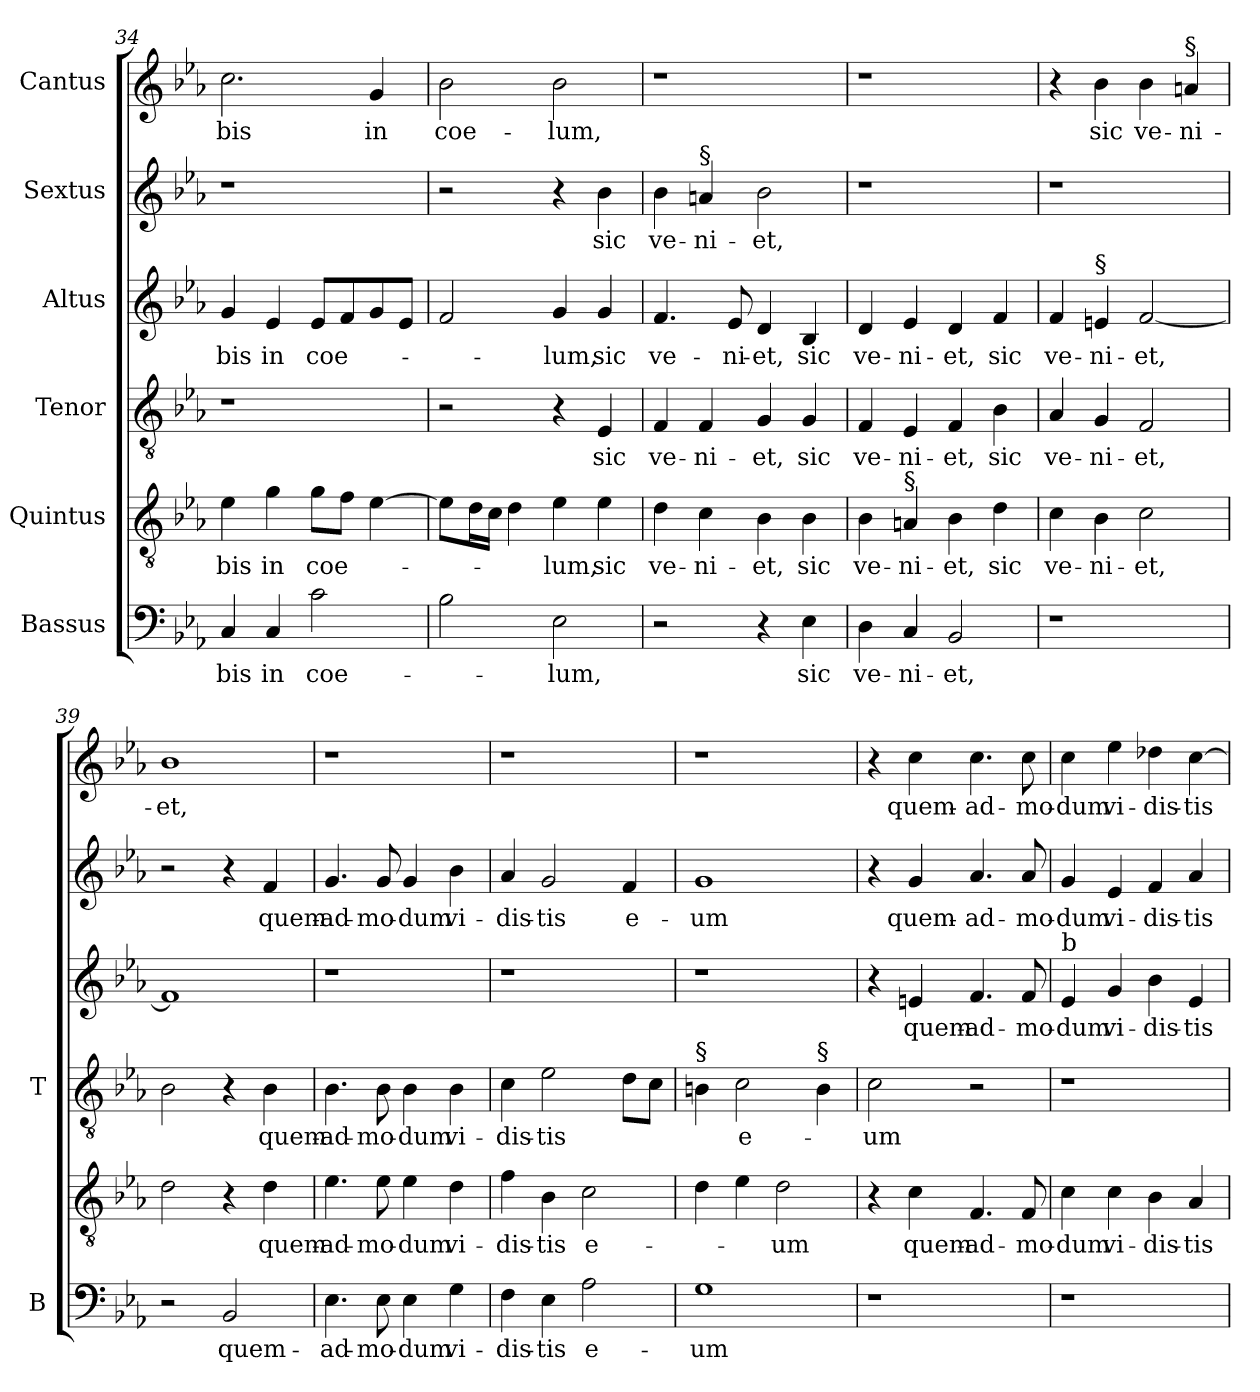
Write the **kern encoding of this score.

**kern	**text	**kern	**text	**kern	**text	**kern	**text	**kern	**text	**kern	**text
*part6	*part6	*part5	*part5	*part4	*part4	*part3	*part3	*part2	*part2	*part1	*part1
*staff6	*staff6	*staff5	*staff5	*staff4	*staff4	*staff3	*staff3	*staff2	*staff2	*staff1	*staff1
*I"Bassus	*	*I"Quintus	*	*I"Tenor	*	*I"Altus	*	*I"Sextus	*	*I"Cantus	*
*I'B	*	*	*	*I'T	*	*	*	*	*	*	*
*clefF4	*	*clefGv2	*	*clefGv2	*	*clefG2	*	*clefG2	*	*clefG2	*
*	*	*ITrd7c12	*	*ITrd7c12	*	*	*	*	*	*	*
*k[b-e-a-]	*	*k[b-e-a-]	*	*k[b-e-a-]	*	*k[b-e-a-]	*	*k[b-e-a-]	*	*k[b-e-a-]	*
*E-:	*	*E-:	*	*E-:	*	*E-:	*	*E-:	*	*E-:	*
=34	=34	=34	=34	=34	=34	=34	=34	=34	=34	=34	=34
!	!LO:LY:b	!	!LO:LY:b	!	!	!	!LO:LY:b	!	!	!	!LO:LY:b
4C/	-bis	4E-\	-bis	1r	.	4g/	-bis	1r	.	2.cc\	-bis
!	!LO:LY:b	!	!LO:LY:b	!	!	!	!LO:LY:b	!	!	!	!
4C/	in	4G\	in	.	.	4e-/	in	.	.	.	.
!	!LO:LY:b	!	!LO:LY:b	!	!	!	!LO:LY:b	!	!	!	!
2c\	coe-	8G\L	coe-	.	.	8e-/L	coe-	.	.	.	.
.	.	8F\J	.	.	.	8f/	.	.	.	.	.
!	!	!	!	!	!	!	!	!	!	!	!LO:LY:b
.	.	[>4E-\	.	.	.	8g/	.	.	.	4g/	in
.	.	.	.	.	.	8e-/J	.	.	.	.	.
!!LO:LB:g=z
=35	=35	=35	=35	=35	=35	=35	=35	=35	=35	=35	=35
!	!	!	!	!	!	!	!	!	!	!	!LO:LY:b
2B-\	.	8E-\L]	.	2r	.	2f/	.	2r	.	2b-\	coe-
.	.	16D\L	.	.	.	.	.	.	.	.	.
.	.	16C\JJ	.	.	.	.	.	.	.	.	.
.	.	4D\	.	.	.	.	.	.	.	.	.
!	!LO:LY:b	!	!LO:LY:b	!	!	!	!LO:LY:b	!	!	!	!LO:LY:b
2E-\	-lum,	4E-\	-lum,	4r	.	4g/	-lum,	4r	.	2b-\	-lum,
!	!	!	!LO:LY:b	!	!LO:LY:b	!	!LO:LY:b	!	!LO:LY:b	!	!
.	.	4E-\	sic	4EE-/	sic	4g/	sic	4b-\	sic	.	.
=36	=36	=36	=36	=36	=36	=36	=36	=36	=36	=36	=36
!	!	!	!LO:LY:b	!	!LO:LY:b	!	!LO:LY:b	!	!LO:LY:b	!	!
2r	.	4D\	ve-	4FF/	ve-	4.f/	ve-	4b-\	ve-	1r	.
!	!	!	!	!	!	!	!	!LO:TX:a:t=§	!	!	!
!	!	!	!LO:LY:b	!	!LO:LY:b	!	!	!	!LO:LY:b	!	!
.	.	4C\	-ni-	4FF/	-ni-	.	.	4a/	-ni-	.	.
!	!	!	!	!	!	!	!LO:LY:b	!	!	!	!
.	.	.	.	.	.	8e-/	-ni-	.	.	.	.
!	!	!	!LO:LY:b	!	!LO:LY:b	!	!LO:LY:b	!	!LO:LY:b	!	!
4r	.	4BB-\	-et,	4GG/	-et,	4d/	-et,	2b-\	-et,	.	.
!	!LO:LY:b	!	!LO:LY:b	!	!LO:LY:b	!	!LO:LY:b	!	!	!	!
4E-\	sic	4BB-\	sic	4GG/	sic	4B-/	sic	.	.	.	.
=37	=37	=37	=37	=37	=37	=37	=37	=37	=37	=37	=37
!	!LO:LY:b	!	!LO:LY:b	!	!LO:LY:b	!	!LO:LY:b	!	!	!	!
4D\	ve-	4BB-\	ve-	4FF/	ve-	4d/	ve-	1r	.	1r	.
!	!	!LO:TX:a:t=§	!	!	!	!	!	!	!	!	!
!	!LO:LY:b	!	!LO:LY:b	!	!LO:LY:b	!	!LO:LY:b	!	!	!	!
4C/	-ni-	4AA/	-ni-	4EE-/	-ni-	4e-/	-ni-	.	.	.	.
!	!LO:LY:b	!	!LO:LY:b	!	!LO:LY:b	!	!LO:LY:b	!	!	!	!
2BB-/	-et,	4BB-\	-et,	4FF/	-et,	4d/	-et,	.	.	.	.
!	!	!	!LO:LY:b	!	!LO:LY:b	!	!LO:LY:b	!	!	!	!
.	.	4D\	sic	4BB-\	sic	4f/	sic	.	.	.	.
=38	=38	=38	=38	=38	=38	=38	=38	=38	=38	=38	=38
!	!	!	!LO:LY:b	!	!LO:LY:b	!	!LO:LY:b	!	!	!	!
1r	.	4C\	ve-	4AA-/	ve-	4f/	ve-	1r	.	4r	.
!	!	!	!	!	!	!LO:TX:a:t=§	!	!	!	!	!
!	!	!	!LO:LY:b	!	!LO:LY:b	!	!LO:LY:b	!	!	!	!LO:LY:b
.	.	4BB-\	-ni-	4GG/	-ni-	4e/	-ni-	.	.	4b-\	sic
!	!	!	!LO:LY:b	!	!LO:LY:b	!	!LO:LY:b	!	!	!	!LO:LY:b
.	.	2C\	-et,	2FF/	-et,	[<2f/	-et,	.	.	4b-\	ve-
!	!	!	!	!	!	!	!	!	!	!LO:TX:a:t=§	!
!	!	!	!	!	!	!	!	!	!	!	!LO:LY:b
.	.	.	.	.	.	.	.	.	.	4a/	-ni-
=39	=39	=39	=39	=39	=39	=39	=39	=39	=39	=39	=39
!	!	!	!	!	!	!	!	!	!	!	!LO:LY:b
2r	.	2D\	.	2BB-\	.	1f]	.	2r	.	1b-	-et,
!	!LO:LY:b	!	!	!	!	!	!	!	!	!	!
2BB-/	quem-	4r	.	4r	.	.	.	4r	.	.	.
!	!	!	!LO:LY:b	!	!LO:LY:b	!	!	!	!LO:LY:b	!	!
.	.	4D\	quem-	4BB-\	quem-	.	.	4f/	quem-	.	.
=40	=40	=40	=40	=40	=40	=40	=40	=40	=40	=40	=40
!	!LO:LY:b	!	!LO:LY:b	!	!LO:LY:b	!	!	!	!LO:LY:b	!	!
4.E-\	-ad-	4.E-\	-ad-	4.BB-\	-ad-	1r	.	4.g/	-ad-	1r	.
!	!LO:LY:b	!	!LO:LY:b	!	!LO:LY:b	!	!	!	!LO:LY:b	!	!
8E-\	-mo-	8E-\	-mo-	8BB-\	-mo-	.	.	8g/	-mo-	.	.
!	!LO:LY:b	!	!LO:LY:b	!	!LO:LY:b	!	!	!	!LO:LY:b	!	!
4E-\	-dum	4E-\	-dum	4BB-\	-dum	.	.	4g/	-dum	.	.
!	!LO:LY:b	!	!LO:LY:b	!	!LO:LY:b	!	!	!	!LO:LY:b	!	!
4G\	vi-	4D\	vi-	4BB-\	vi-	.	.	4b-\	vi-	.	.
=41	=41	=41	=41	=41	=41	=41	=41	=41	=41	=41	=41
!	!LO:LY:b	!	!LO:LY:b	!	!LO:LY:b	!	!	!	!LO:LY:b	!	!
4F\	-dis-	4F\	-dis-	4C\	-dis-	1r	.	4a-/	-dis-	1r	.
!	!LO:LY:b	!	!LO:LY:b	!	!LO:LY:b	!	!	!	!LO:LY:b	!	!
4E-\	-tis	4BB-\	-tis	2E-\	-tis	.	.	2g/	-tis	.	.
!	!LO:LY:b	!	!LO:LY:b	!	!	!	!	!	!	!	!
2A-\	e-	2C\	e-	.	.	.	.	.	.	.	.
!	!	!	!	!	!	!	!	!	!LO:LY:b	!	!
.	.	.	.	8D\L	.	.	.	4f/	e-	.	.
.	.	.	.	8C\J	.	.	.	.	.	.	.
!!LO:PB:g=z
=42	=42	=42	=42	=42	=42	=42	=42	=42	=42	=42	=42
!	!	!	!	!LO:TX:a:t=§	!	!	!	!	!	!	!
!	!LO:LY:b	!	!	!	!	!	!	!	!LO:LY:b	!	!
1G	-um	4D\	.	4BB\	.	1r	.	1g	-um	1r	.
!	!	!	!	!	!LO:LY:b	!	!	!	!	!	!
.	.	4E-\	.	2C\	e-	.	.	.	.	.	.
!	!	!	!LO:LY:b	!	!	!	!	!	!	!	!
.	.	2D\	-um	.	.	.	.	.	.	.	.
!	!	!	!	!LO:TX:a:t=§	!	!	!	!	!	!	!
.	.	.	.	4BB\	.	.	.	.	.	.	.
=43	=43	=43	=43	=43	=43	=43	=43	=43	=43	=43	=43
!	!	!	!	!	!LO:LY:b	!	!	!	!	!	!
1r	.	4r	.	2C\	-um	4r	.	4r	.	4r	.
!	!	!	!LO:LY:b	!	!	!	!LO:LY:b	!	!LO:LY:b	!	!LO:LY:b
.	.	4C\	quem-	.	.	4en/	quem-	4g/	quem-	4cc\	quem-
!	!	!	!LO:LY:b	!	!	!	!LO:LY:b	!	!LO:LY:b	!	!LO:LY:b
.	.	4.FF/	-ad-	2r	.	4.f/	-ad-	4.a-/	-ad-	4.cc\	-ad-
!	!	!	!LO:LY:b	!	!	!	!LO:LY:b	!	!LO:LY:b	!	!LO:LY:b
.	.	8FF/	-mo-	.	.	8f/	-mo-	8a-/	-mo-	8cc\	-mo-
=44	=44	=44	=44	=44	=44	=44	=44	=44	=44	=44	=44
!	!	!	!	!	!	!LO:TX:a:t=b	!	!	!	!	!
!	!	!	!LO:LY:b	!	!	!	!LO:LY:b	!	!LO:LY:b	!	!LO:LY:b
1r	.	4C\	-dum	1r	.	4e-/	-dum	4g/	-dum	4cc\	-dum
!	!	!	!LO:LY:b	!	!	!	!LO:LY:b	!	!LO:LY:b	!	!LO:LY:b
.	.	4C\	vi-	.	.	4g/	vi-	4e-/	vi-	4ee-\	vi-
!	!	!	!LO:LY:b	!	!	!	!LO:LY:b	!	!LO:LY:b	!	!LO:LY:b
.	.	4BB-\	-dis-	.	.	4b-\	-dis-	4f/	-dis-	4dd-X\	-dis-
!	!	!	!LO:LY:b	!	!	!	!LO:LY:b	!	!LO:LY:b	!	!LO:LY:b
.	.	4AA-/	-tis	.	.	4e-/	-tis	4a-/	-tis	[>4cc\	-tis
=	=	=	=	=	=	=	=	=	=	=	=
*-	*-	*-	*-	*-	*-	*-	*-	*-	*-	*-	*-
